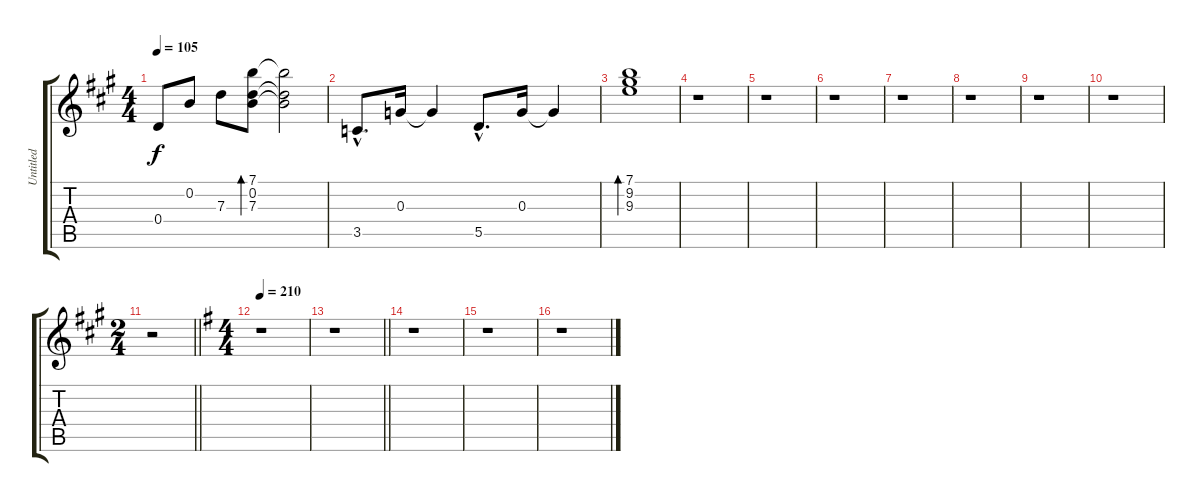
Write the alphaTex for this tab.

\track ("Untitled" "Untitled") {instrument acousticguitarsteel}
\staff {score tabs}
\tuning (E4 B3 G3 D3 A2 E2) {hide}
\ts (4 4)
\tempo 105
\clef g2
\ks a
0.4.8{dy f} 0.2.8 7.3.8 (7.1 0.2 7.3).8{bd 30} (7.1{t} 0.2{t} 7.3{t}).2 |
3.5{hac}.8{d} 0.3.16 0.3{t}.4 5.5{hac}.8{d} 0.3.16 0.3{t}.4 |
(7.1 9.2 9.3).1{bd 30} |
r.1 |
r.1 |
r.1 |
r.1 |
r.1 |
r.1 |
r.1 |
\ts (2 4)
\barLineRight lightlight
r.2 |
\ts (4 4)
\tempo 210
\ks g
r.1 |
\barLineRight lightlight
r.1 |
r.1 |
r.1 |
r.1
